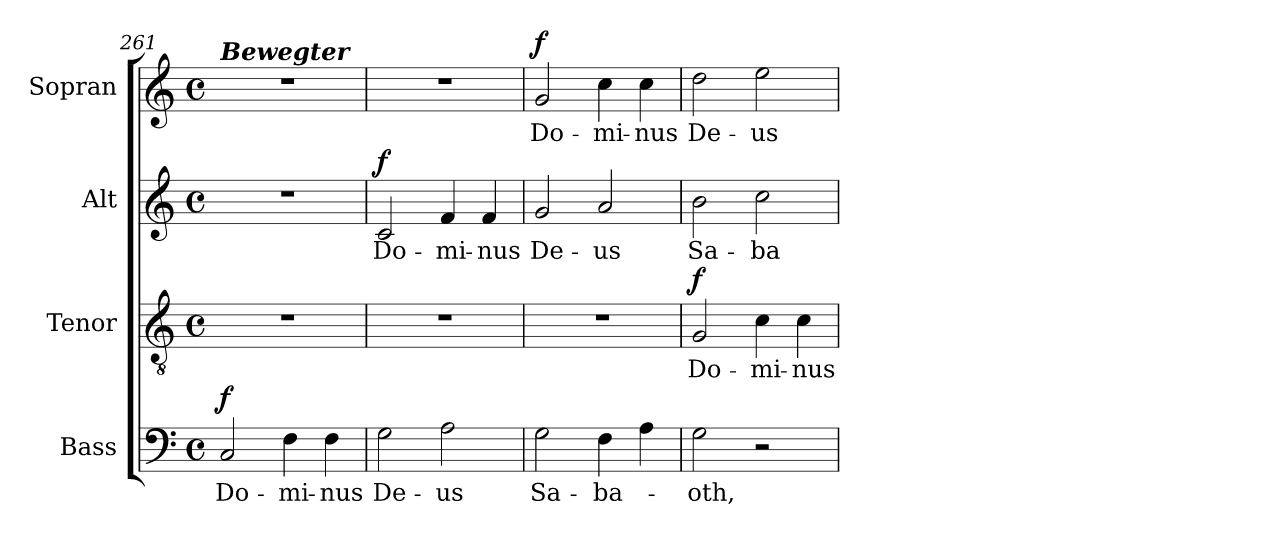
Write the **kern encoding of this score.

**kern	**text	**dynam	**kern	**text	**dynam	**kern	**text	**dynam	**kern	**text	**dynam
*part4	*part4	*part4	*part3	*part3	*part3	*part2	*part2	*part2	*part1	*part1	*part1
*staff4	*staff4	*staff4	*staff3	*staff3	*staff3	*staff2	*staff2	*staff2	*staff1	*staff1	*staff1
*I"Bass	*	*	*I"Tenor	*	*	*I"Alt	*	*	*I"Sopran	*	*
*I'B.	*	*	*I'T.	*	*	*I'A.	*	*	*I'S.	*	*
*clefF4	*	*	*clefGv2	*	*	*clefG2	*	*	*clefG2	*	*
*k[]	*	*	*k[]	*	*	*k[]	*	*	*k[]	*	*
*C:	*	*	*C:	*	*	*C:	*	*	*C:	*	*
*M4/4	*	*	*M4/4	*	*	*M4/4	*	*	*M4/4	*	*
*met(c)	*	*	*met(c)	*	*	*met(c)	*	*	*met(c)	*	*
=261	=261	=261	=261	=261	=261	=261	=261	=261	=261	=261	=261
!	!	!	!	!	!	!	!	!	!LO:TX:a:Bi:t=Bewegter	!	!
!	!LO:LY:b	!LO:DY:a	!	!	!	!	!	!	!	!	!
2C/	Do-	f	1r	.	.	1r	.	.	1r	.	.
!	!LO:LY:b	!	!	!	!	!	!	!	!	!	!
4F\	-mi-	.	.	.	.	.	.	.	.	.	.
!	!LO:LY:b	!	!	!	!	!	!	!	!	!	!
4F\	-nus	.	.	.	.	.	.	.	.	.	.
=262	=262	=262	=262	=262	=262	=262	=262	=262	=262	=262	=262
!	!LO:LY:b	!	!	!	!	!	!LO:LY:b	!LO:DY:a	!	!	!
2G\	De-	.	1r	.	.	2c/	Do-	f	1r	.	.
!	!LO:LY:b	!	!	!	!	!	!LO:LY:b	!	!	!	!
2A\	-us	.	.	.	.	4f/	-mi-	.	.	.	.
!	!	!	!	!	!	!	!LO:LY:b	!	!	!	!
.	.	.	.	.	.	4f/	-nus	.	.	.	.
=263	=263	=263	=263	=263	=263	=263	=263	=263	=263	=263	=263
!	!LO:LY:b	!	!	!	!	!	!LO:LY:b	!	!	!LO:LY:b	!LO:DY:a
2G\	Sa-	.	1r	.	.	2g/	De-	.	2g/	Do-	f
!	!LO:LY:b	!	!	!	!	!	!LO:LY:b	!	!	!LO:LY:b	!
4F\	-ba-	.	.	.	.	2a/	-us	.	4cc\	-mi-	.
!	!	!	!	!	!	!	!	!	!	!LO:LY:b	!
4A\	.	.	.	.	.	.	.	.	4cc\	-nus	.
=264	=264	=264	=264	=264	=264	=264	=264	=264	=264	=264	=264
!	!LO:LY:b	!	!	!LO:LY:b	!LO:DY:a	!	!LO:LY:b	!	!	!LO:LY:b	!
2G\	-oth,	.	2G/	Do-	f	2b\	Sa-	.	2dd\	De-	.
!	!	!	!	!LO:LY:b	!	!	!LO:LY:b	!	!	!LO:LY:b	!
2r	.	.	4c\	-mi-	.	2cc\	-ba-	.	2ee\	-us	.
!	!	!	!	!LO:LY:b	!	!	!	!	!	!	!
.	.	.	4c\	-nus	.	.	.	.	.	.	.
=	=	=	=	=	=	=	=	=	=	=	=
*-	*-	*-	*-	*-	*-	*-	*-	*-	*-	*-	*-
